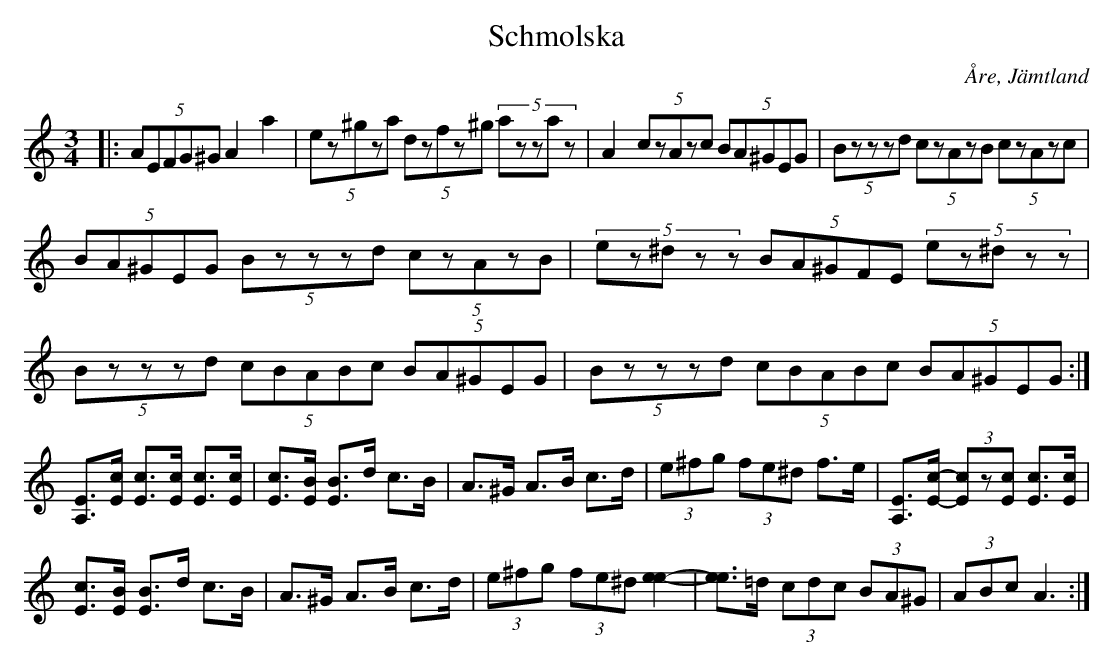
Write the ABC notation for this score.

X:1
T:Schmolska
O:Åre, Jämtland
M:3/4
L:1/8
K:Am
|: (5:2AEFG^G A2 a2 | (5:2ez^gza (5:2dzfz^g (5:2azzaz | A2 (5:2czAzc (5:2BA^GEG | (5:2Bzzzd (5:2czAzB (5:2czAzc |
(5:2BA^GEG (5:2Bzzzd (5:2czAzB | (5:2ez^dzz (5:2BA^GFE (5:2ez^dzz | (5:2Bzzzd (5:2cBABc (5:2BA^GEG | (5:2Bzzzd (5:2cBABc (5:2BA^GEG  :|
[EA,]>[cE] [cE]>[cE] [cE]>[cE] | [cE]>[BE] [BE]>d c>B | A>^G A>B c>d | (3e^fg (3fe^d f>e | [EA,]>[c-E-] (3[cE]z[cE] [cE]>[cE] |
[cE]>[BE] [BE]>d c>B | A>^G A>B c>d | (3e^fg (3fe^d [e2-e2-] | [ee]>=d (3cdc (3BA^G | (3ABc A3 :|]
